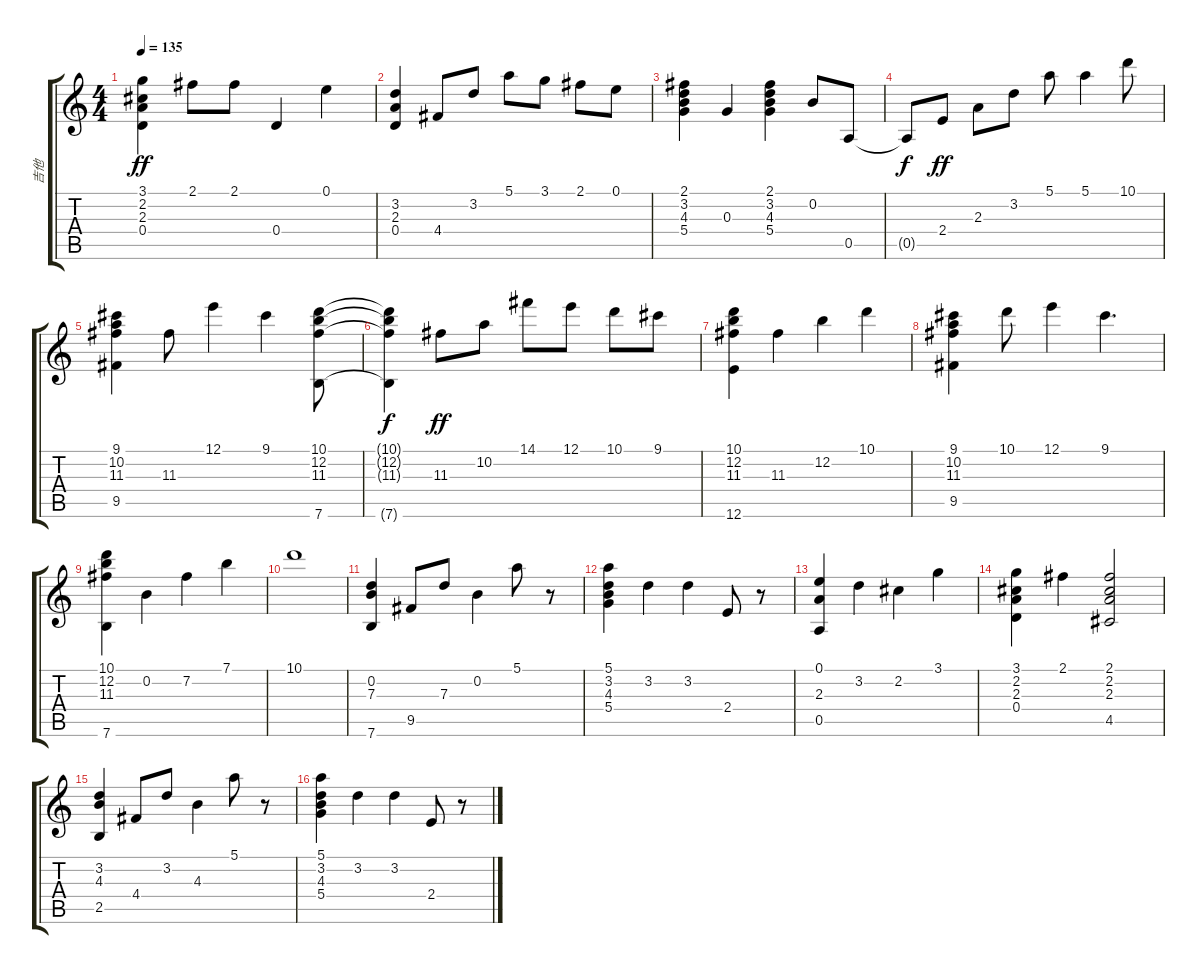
\track ("吉他" "吉他") {instrument electricguitarclean}
\staff {score tabs}
\tuning (E4 B3 G3 D3 A2 E2) {hide}
\ts (4 4)
\tempo 135
\clef g2
\ks c
(3.1 2.2 2.3 0.4).4{dy ff} 2.1.8 2.1.8 0.4.4 0.1.4 |
(3.2 2.3 0.4).4 4.4.8 3.2.8 5.1.8 3.1.8 2.1.8 0.1.8 |
(2.1 3.2 4.3 5.4).4 0.3.4 (2.1 3.2 4.3 5.4).4 0.2.8 0.5.8 |
0.5{t}.8{dy f} 2.4.8{dy ff} 2.3.8 3.2.8 5.1.8 5.1.4 10.1.8 |
(9.1 10.2 11.3 9.5).4 11.3.8 12.1.4 9.1.4 (10.1 12.2 11.3 7.6).8 |
(10.1{t} 12.2{t} 11.3{t} 7.6{t}).4{dy f} 11.3.8{dy ff} 10.2.8 14.1.8 12.1.8 10.1.8 9.1.8 |
(10.1 12.2 11.3 12.6).4 11.3.4 12.2.4 10.1.4 |
(9.1 10.2 11.3 9.5).4 10.1.8 12.1.4 9.1.4{d} |
(10.1 12.2 11.3 7.6).4 0.2.4 7.2.4 7.1.4 |
10.1.1 |
(0.2 7.3 7.6).4 9.5.8 7.3.8 0.2.4 5.1.8 r.8 |
(5.1 3.2 4.3 5.4).4 3.2.4 3.2.4 2.4.8 r.8 |
(0.1 2.3 0.5).4 3.2.4 2.2.4 3.1.4 |
(3.1 2.2 2.3 0.4).4 2.1.4 (2.1 2.2 2.3 4.5).2 |
(3.2 4.3 2.5).4 4.4.8 3.2.8 4.3.4 5.1.8 r.8 |
(5.1 3.2 4.3 5.4).4 3.2.4 3.2.4 2.4.8 r.8
